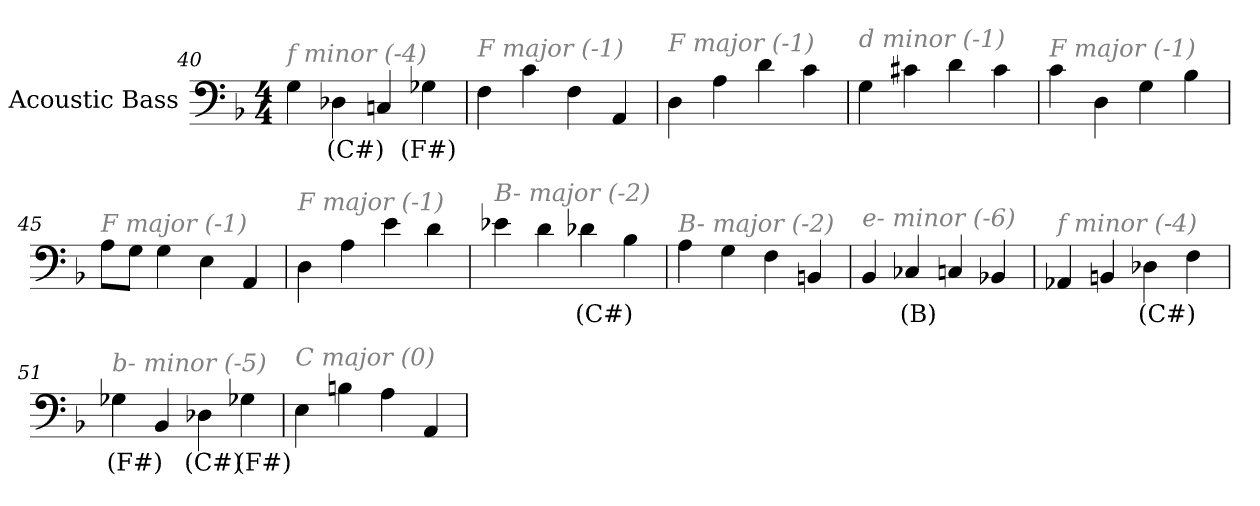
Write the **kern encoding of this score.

**kern	**text
*part1	*part1
*staff1	*staff1
*I"Acoustic Bass	*
*clefF4	*
*ITrd7c12	*
*k[b-]	*
*F:	*
*M4/4	*
=40	=40
!LO:TX:i:color=#808080:t=f minor (-4)	!
4GG	.
4DD-Xi	(C#)
4CCn	.
4GG-Xi	(F#)
=41	=41
!LO:TX:i:color=#808080:t=F major (-1)	!
4FF	.
4C	.
4FF	.
4AAA	.
=42	=42
!LO:TX:i:color=#808080:t=F major (-1)	!
4DD	.
4AA	.
4D	.
4C	.
=43	=43
!LO:TX:i:color=#808080:t=d minor (-1)	!
4GG	.
4C#X	.
4D	.
4C#	.
=44	=44
!LO:TX:i:color=#808080:t=F major (-1)	!
4C	.
4DD	.
4GG	.
4BB-	.
=45	=45
!LO:TX:i:color=#808080:t=F major (-1)	!
8AAL	.
8GGJ	.
4GG	.
4EE	.
4AAA	.
=46	=46
!LO:TX:i:color=#808080:t=F major (-1)	!
4DD	.
4AA	.
4E	.
4D	.
=47	=47
!LO:TX:i:color=#808080:t=B- major (-2)	!
4E-X	.
4D	.
4D-Xi	(C#)
4BB-	.
=48	=48
!LO:TX:i:color=#808080:t=B- major (-2)	!
4AA	.
4GG	.
4FF	.
4BBBn	.
=49	=49
!LO:TX:i:color=#808080:t=e- minor (-6)	!
4BBB-	.
4CC-Xi	(B)
4CC	.
4BBB-X	.
=50	=50
!LO:TX:i:color=#808080:t=f minor (-4)	!
4AAA-X	.
4BBBn	.
4DD-Xi	(C#)
4FF	.
=51	=51
!LO:TX:i:color=#808080:t=b- minor (-5)	!
4GG-Xi	(F#)
4BBB-	.
4DD-Xi	(C#)
4GG-Xi	(F#)
=52	=52
!LO:TX:i:color=#808080:t=C major (0)	!
4EE	.
4BBn	.
4AA	.
4AAA	.
=	=
*-	*-
